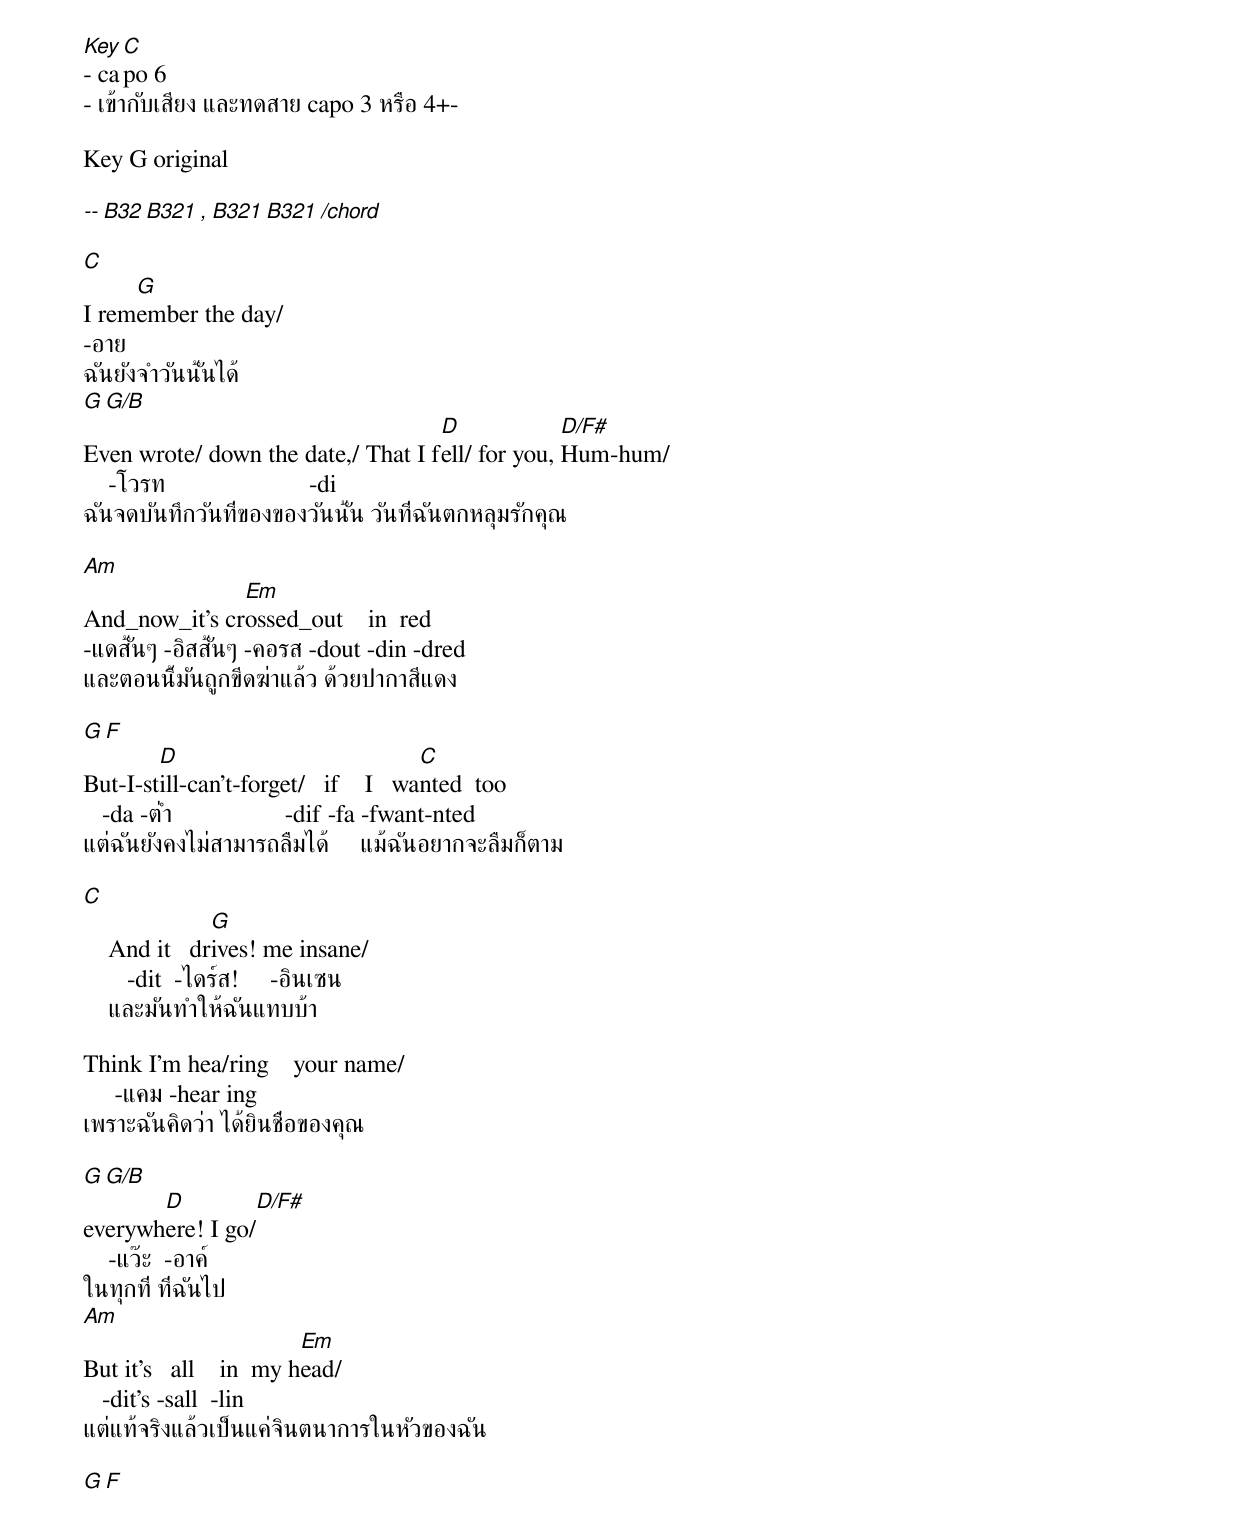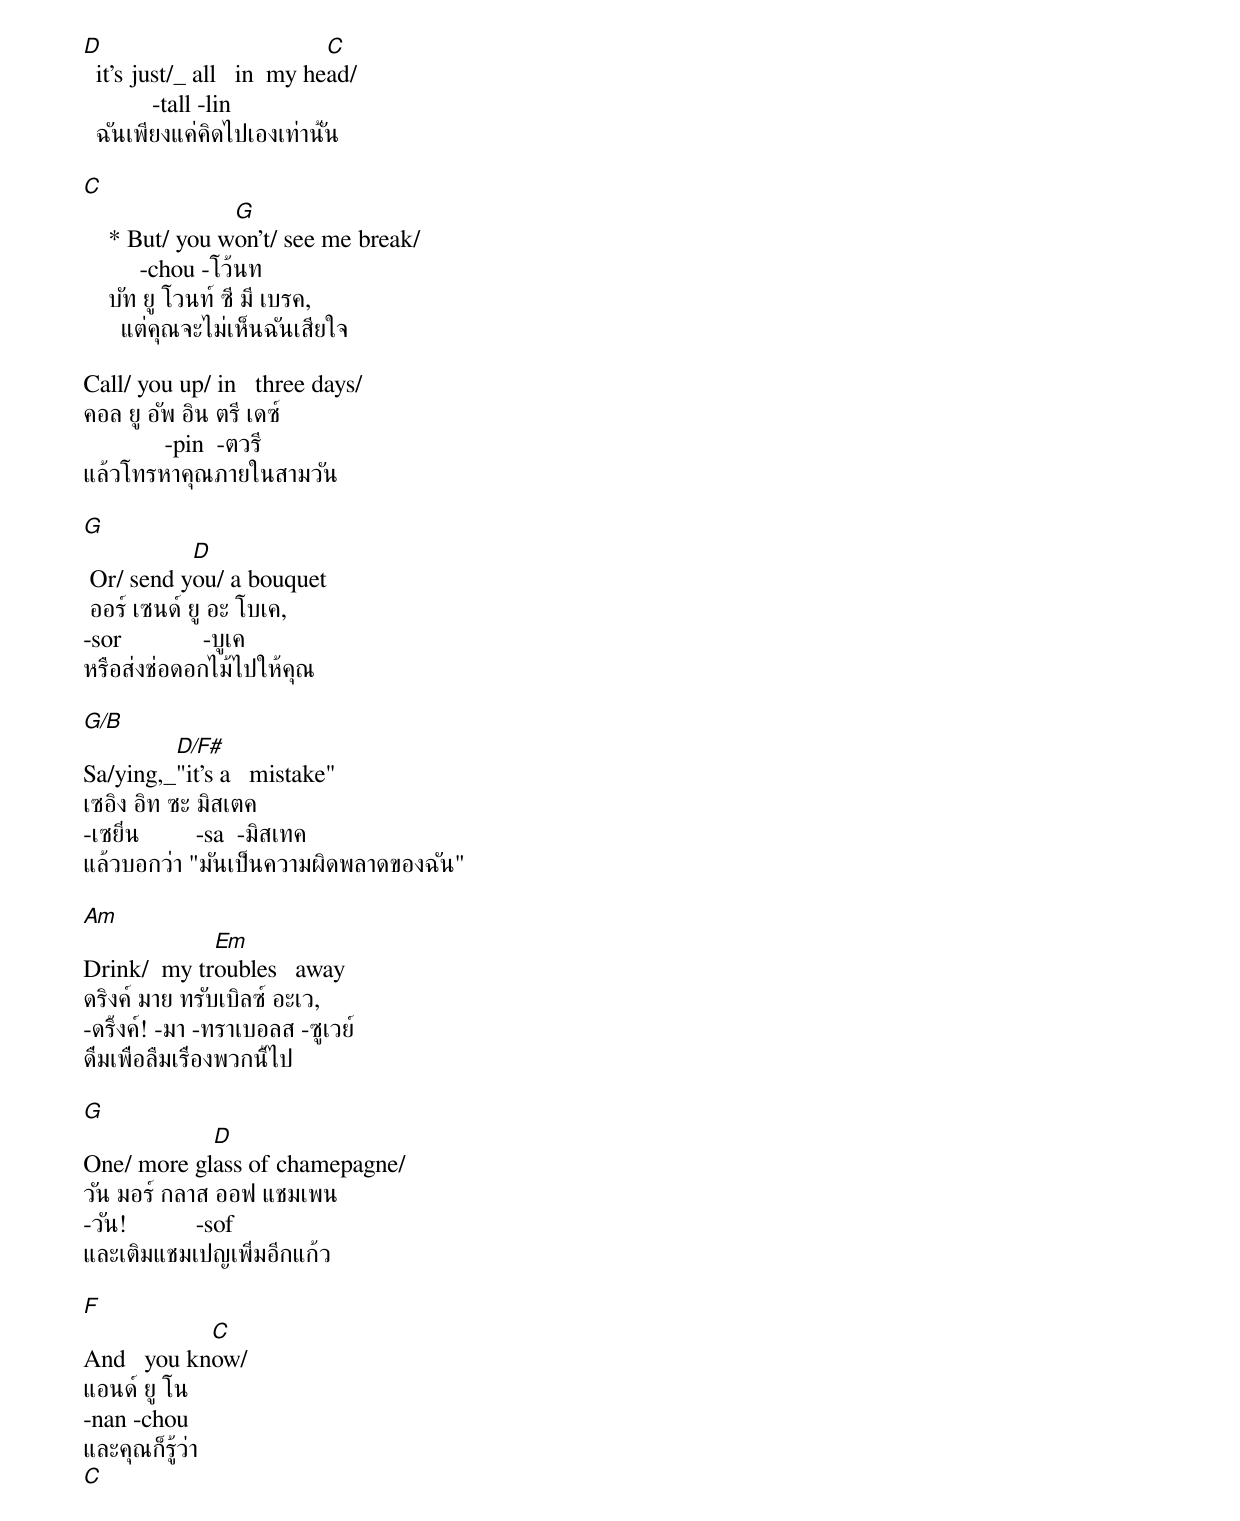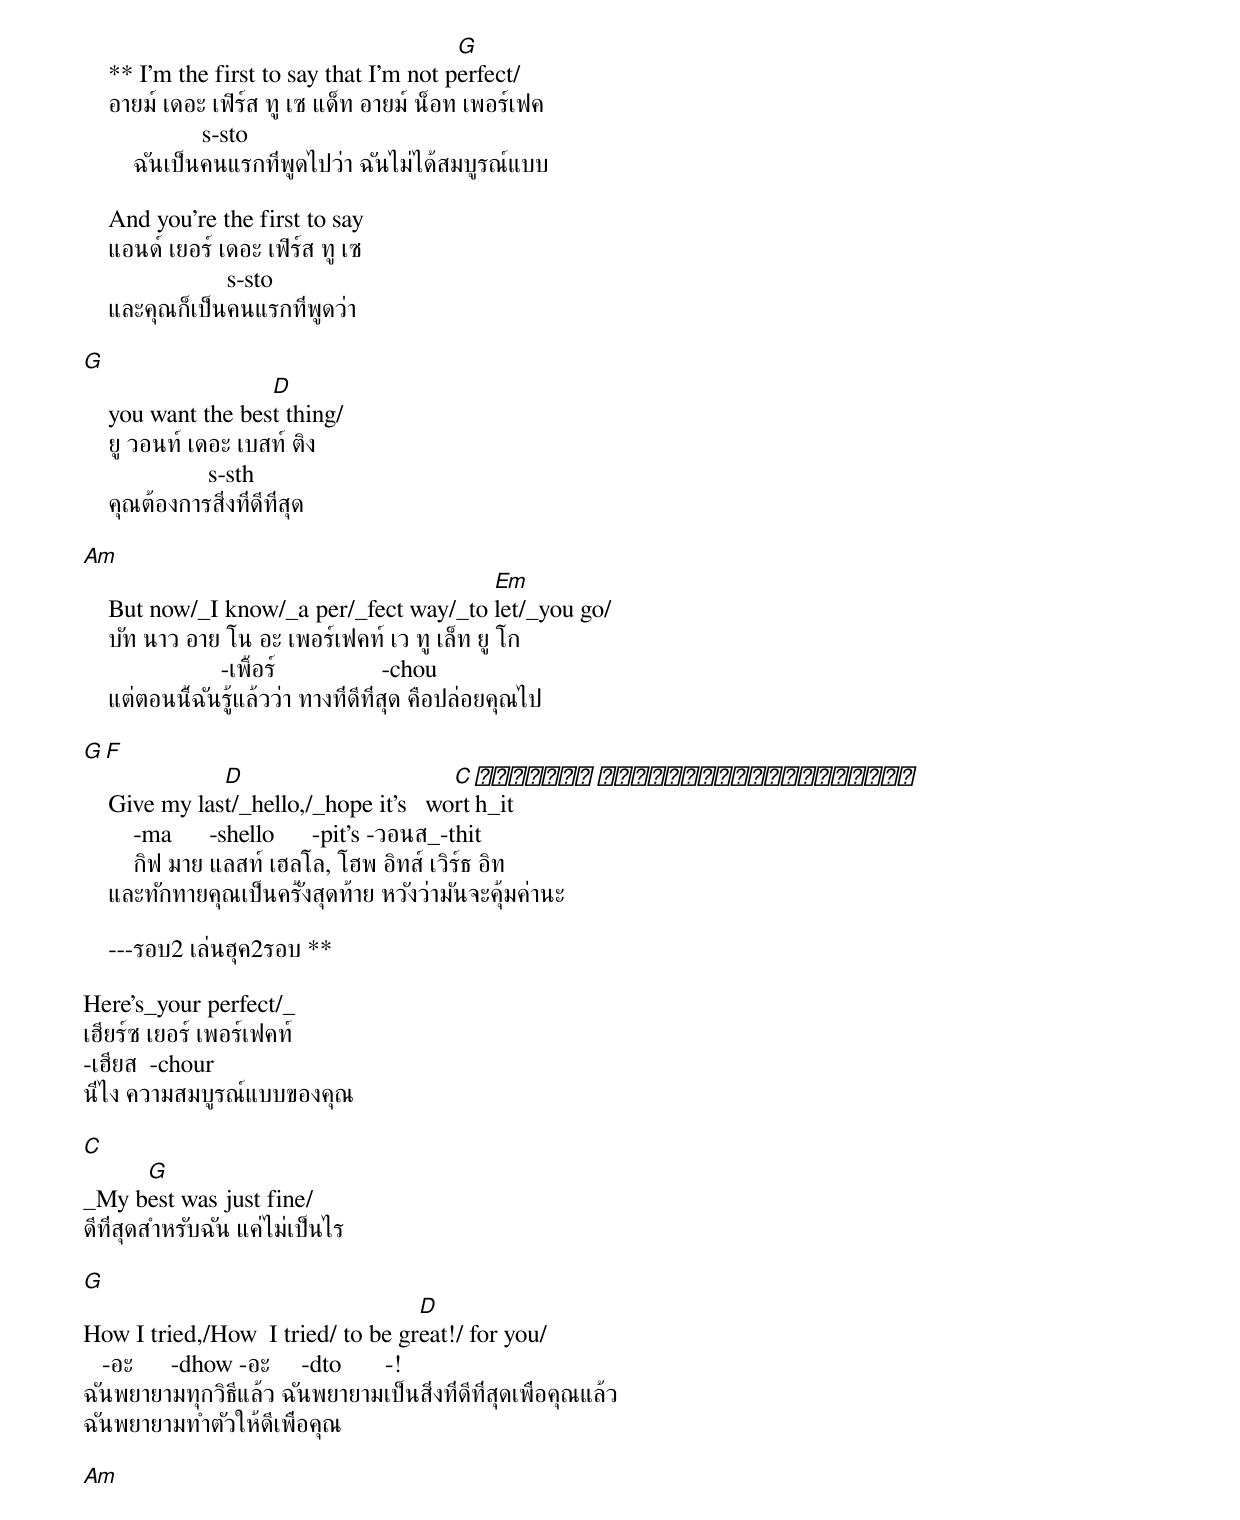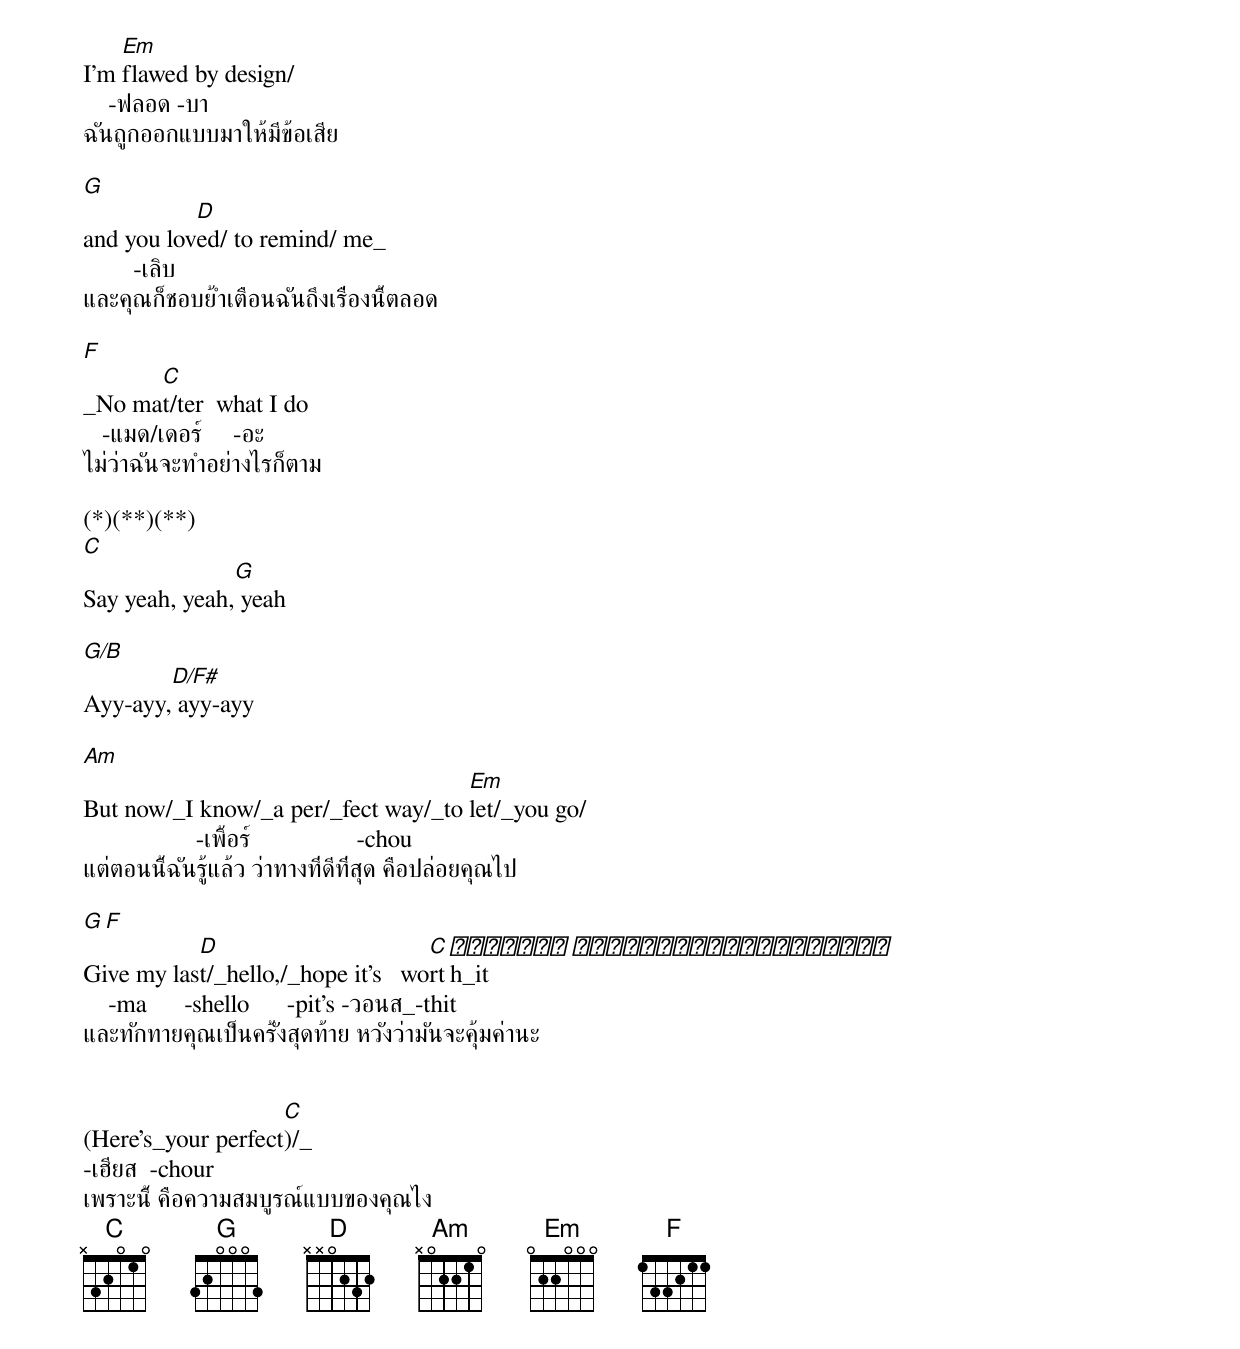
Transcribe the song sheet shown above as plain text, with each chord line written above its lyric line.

Key C
- capo 6
- เข้ากับเสียง และทดสาย capo 3 หรือ 4+-

Key G original

-- B32 B321 , B321 B321 /chord

     C
     G
I remember the day/
-อาย
ฉันยังจำวันนั้นได้
                                    G             G/B
                                    D             D/F#
Even wrote/ down the date,/ That I fell/ for you, Hum-hum/
    -โวรท                       -di
ฉันจดบันทึกวันที่ของของวันนั้น วันที่ฉันตกหลุมรักคุณ

               Am
               Em
And_now_it's crossed_out    in  red
-แดสั้นๆ -อิสสั้นๆ -คอรส -dout -din -dred
และตอนนี้มันถูกขีดฆ่าแล้ว ด้วยปากาสีแดง

        G                               F
        D                               C
But-I-still-can't-forget/   if    I   wanted  too
   -da -ต่ำ                  -dif -fa -fwant-nted
แต่ฉันยังคงไม่สามารถลืมได้     แม้ฉันอยากจะลืมก็ตาม

               C
               G
    And it   drives! me insane/
       -dit  -ไดร์ส!     -อินเซน
    และมันทำให้ฉันแทบบ้า

Think I'm hea/ring    your name/
     -แคม -hear ing
เพราะฉันคิดว่า ได้ยินชื่อของคุณ

       G         G/B
       D         D/F#
everywhere! I go/
    -แว๊ะ  -อาค์
ในทุกที่ ที่ฉันไป
                          Am
                          Em
But it's   all    in  my head/
   -dit's -sall  -lin
แต่แท้จริงแล้วเป็นแค่จินตนาการในหัวของฉัน

G                            F
D                            C
  it's just/_ all   in  my head/
           -tall -lin
  ฉันเพียงแค่คิดไปเองเท่านั้น

                C
                G
    * But/ you won't/ see me break/
         -chou -โว้นท
    บัท ยู โวนท์ ซี มี เบรค,
      แต่คุณจะไม่เห็นฉันเสียใจ

Call/ you up/ in   three days/
คอล ยู อัพ อิน ตรี เดซ์
             -pin  -ตวรี
แล้วโทรหาคุณภายในสามวัน

           G
           D
 Or/ send you/ a bouquet
 ออร์ เซนด์ ยู อะ โบเค,
-sor             -บูเค
หรือส่งช่อดอกไม้ไปให้คุณ

         G/B
         D/F#
Sa/ying,_"it's a   mistake"
เซอิง อิท ซะ มิสเตค
-เซยิ่น         -sa  -มิสเทค
แล้วบอกว่า "มันเป็นความผิดพลาดของฉัน"

             Am
             Em
Drink/  my troubles   away
ดริงค์ มาย ทรับเบิลซ์ อะเว,
-ดริ้งค์! -มา -ทราเบอลส -ซูเวย์
ดื่มเพื่อลืมเรื่องพวกนี้ไป

            G
            D
One/ more glass of chamepagne/
วัน มอร์ กลาส ออฟ แชมเพน
-วัน!           -sof
และเติมแชมเปญเพิ่มอีกแก้ว

            F
            C
And   you know/
แอนด์ ยู โน
-nan -chou
และคุณก็รู้ว่า
                                          C
                                          G
    ** I'm the first to say that I'm not perfect/
    อายม์ เดอะ เฟิร์ส ทู เซ แด็ท อายม์ น็อท เพอร์เฟค
                   s-sto
        ฉันเป็นคนแรกที่พูดไปว่า ฉันไม่ได้สมบูรณ์แบบ

    And you're the first to say
    แอนด์ เยอร์ เดอะ เฟิร์ส ทู เซ
                       s-sto
    และคุณก็เป็นคนแรกที่พูดว่า

                    G
                    D
    you want the best thing/
    ยู วอนท์ เดอะ เบสท์ ติง
                    s-sth
    คุณต้องการสิ่งที่ดีที่สุด

                                         Am
                                         Em
    But now/_I know/_a per/_fect way/_to let/_you go/
    บัท นาว อาย โน อะ เพอร์เฟคท์ เว ทู เล็ท ยู โก
                      -เพิ้อร์                 -chou
    แต่ตอนนี้ฉันรู้แล้วว่า ทางที่ดีที่สุด คือปล่อยคุณไป

               G                        F
               D                        C หยุดดีด ดีดตอนขึ้นคอร์ดใหม่
    Give my last/_hello,/_hope it's   worth_it
        -ma      -shello      -pit's -วอนส_-thit
        กิฟ มาย แลสท์ เฮลโล, โฮพ อิทส์ เวิร์ธ อิท
    และทักทายคุณเป็นครั้งสุดท้าย หวังว่ามันจะคุ้มค่านะ

    ---รอบ2 เล่นฮุค2รอบ **

Here's_your perfect/_
เฮียร์ซ เยอร์ เพอร์เฟคท์
-เฮียส  -chour
นี่ไง ความสมบูรณ์แบบของคุณ

     C
     G
_My best was just fine/
ดีที่สุดสำหรับฉัน แค่ไม่เป็นไร

                                   G
                                   D
How I tried,/How  I tried/ to be great!/ for you/
   -อะ      -dhow -อะ     -dto       -!
ฉันพยายามทุกวิธีแล้ว ฉันพยายามเป็นสิ่งที่ดีที่สุดเพื่อคุณแล้ว
ฉันพยายามทำตัวให้ดีเพื่อคุณ

    Am
    Em
I'm flawed by design/
    -ฟลอด -บา
ฉันถูกออกแบบมาให้มีข้อเสีย

           G
           D
and you loved/ to remind/ me_
        -เลิบ
และคุณก็ชอบย้ำเตือนฉันถึงเรื่องนี้ตลอด

      F
      C
_No mat/ter  what I do
   -แมด/เดอร์     -อะ
ไม่ว่าฉันจะทำอย่างไรก็ตาม

(*)(**)(**)
               C
               G
Say yeah, yeah, yeah

        G/B
        D/F#
Ayy-ayy, ayy-ayy

                                     Am
                                     Em
But now/_I know/_a per/_fect way/_to let/_you go/
                  -เพิ้อร์                 -chou
แต่ตอนนี้ฉันรู้แล้ว ว่าทางที่ดีที่สุด คือปล่อยคุณไป

           G                        F
           D                        C หยุดดีด ดีดตอนขึ้นคอร์ดใหม่
Give my last/_hello,/_hope it's   worth_it
    -ma      -shello      -pit's -วอนส_-thit
และทักทายคุณเป็นครั้งสุดท้าย หวังว่ามันจะคุ้มค่านะ


                    C
(Here's_your perfect)/_
-เฮียส  -chour
เพราะนี้ คือความสมบูรณ์แบบของคุณไง
